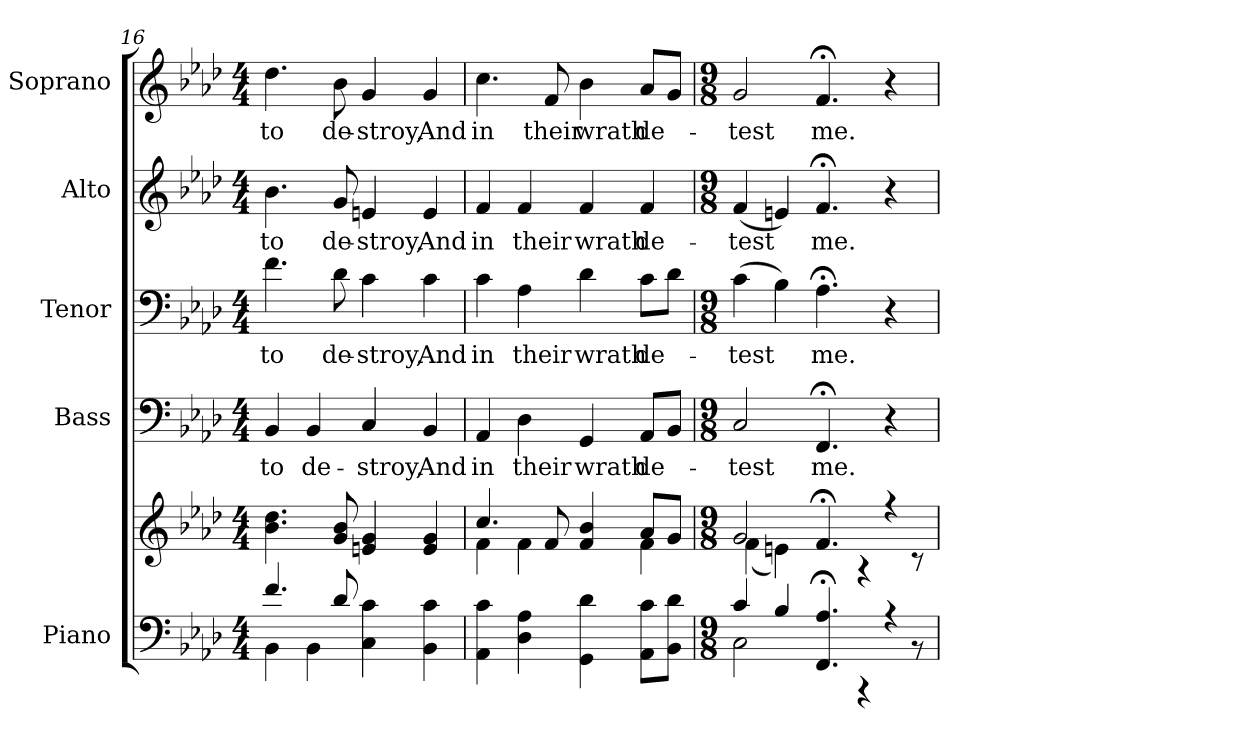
**kern	**kern	**kern	**text	**kern	**text	**kern	**text	**kern	**text
*part5	*part5	*part4	*part4	*part3	*part3	*part2	*part2	*part1	*part1
*staff6	*staff5	*staff4	*staff4	*staff3	*staff3	*staff2	*staff2	*staff1	*staff1
*I"Piano	*	*I"Bass	*	*I"Tenor	*	*I"Alto	*	*I"Soprano	*
*I'Pno.	*	*I'B.	*	*I'T.	*	*I'A.	*	*I'S.	*
!!LO:PB:g=z
*clefF4	*clefG2	*clefF4	*	*clefF4	*	*clefG2	*	*clefG2	*
*k[b-e-a-d-]	*k[b-e-a-d-]	*k[b-e-a-d-]	*	*k[b-e-a-d-]	*	*k[b-e-a-d-]	*	*k[b-e-a-d-]	*
*A-:	*A-:	*A-:	*	*A-:	*	*A-:	*	*A-:	*
*M4/4	*M4/4	*M4/4	*	*M4/4	*	*M4/4	*	*M4/4	*
=16	=16	=16	=16	=16	=16	=16	=16	=16	=16
*^	*	*	*	*	*	*	*	*	*
!	!	!	!	!LO:LY:b:color=#000000	!	!	!	!	!	!
!	!	!	!	!	!	!LO:LY:b:color=#000000	!	!	!	!
!	!	!	!	!	!	!	!	!LO:LY:b:color=#000000	!	!
!	!	!	!	!	!	!	!	!	!	!LO:LY:b:color=#000000
4.fi/	4BB-i\	4.b-i\ 4.dd-i	4BB-i/	to	4.fi\	to	4.b-i\	to	4.dd-i\	to
!	!	!	!	!LO:LY:b:color=#000000	!	!	!	!	!	!
.	4BB-i\	.	4BB-i/	de-	.	.	.	.	.	.
!	!	!	!	!	!	!LO:LY:b:color=#000000	!	!	!	!
!	!	!	!	!	!	!	!	!LO:LY:b:color=#000000	!	!
!	!	!	!	!	!	!	!	!	!	!LO:LY:b:color=#000000
8d-i/	.	8gi/ 8b-i	.	.	8d-i\	de-	8gi/	de-	8b-i\	de-
!	!	!	!	!LO:LY:b:color=#000000	!	!	!	!	!	!
!	!	!	!	!	!	!LO:LY:b:color=#000000	!	!	!	!
!	!	!	!	!	!	!	!	!LO:LY:b:color=#000000	!	!
!	!	!	!	!	!	!	!	!	!	!LO:LY:b:color=#000000
4Ci\ 4ci	2ryy	4eni/ 4gi	4Ci/	-stroy,	4ci\	-stroy,	4eni/	-stroy,	4gi/	-stroy,
!	!	!	!	!LO:LY:b:color=#000000	!	!	!	!	!	!
!	!	!	!	!	!	!LO:LY:b:color=#000000	!	!	!	!
!	!	!	!	!	!	!	!	!LO:LY:b:color=#000000	!	!
!	!	!	!	!	!	!	!	!	!	!LO:LY:b:color=#000000
4BB-i\ 4ci	.	4ei/ 4gi	4BB-i/	And	4ci\	And	4ei/	And	4gi/	And
*v	*v	*	*	*	*	*	*	*	*	*
=17	=17	=17	=17	=17	=17	=17	=17	=17	=17
*	*^	*	*	*	*	*	*	*	*
!	!	!	!	!LO:LY:b:color=#000000	!	!	!	!	!	!
!	!	!	!	!	!	!LO:LY:b:color=#000000	!	!	!	!
!	!	!	!	!	!	!	!	!LO:LY:b:color=#000000	!	!
!	!	!	!	!	!	!	!	!	!	!LO:LY:b:color=#000000
4AA-i\ 4ci	4.cci/	4fi\	4AA-i/	in	4ci\	in	4fi/	in	4.cci\	in
!	!	!	!	!LO:LY:b:color=#000000	!	!	!	!	!	!
!	!	!	!	!	!	!LO:LY:b:color=#000000	!	!	!	!
!	!	!	!	!	!	!	!	!LO:LY:b:color=#000000	!	!
4D-i\ 4A-i	.	4fi\	4D-i\	their	4A-i\	their	4fi/	their	.	.
!	!	!	!	!	!	!	!	!	!	!LO:LY:b:color=#000000
.	8fi/	.	.	.	.	.	.	.	8fi/	their
!	!	!	!	!LO:LY:b:color=#000000	!	!	!	!	!	!
!	!	!	!	!	!	!LO:LY:b:color=#000000	!	!	!	!
!	!	!	!	!	!	!	!	!LO:LY:b:color=#000000	!	!
!	!	!	!	!	!	!	!	!	!	!LO:LY:b:color=#000000
4GGi\ 4d-i	4fi/ 4b-i	4ryy	4GGi/	wrath	4d-i\	wrath	4fi/	wrath	4b-i\	wrath
!	!	!	!	!LO:LY:b:color=#000000	!	!	!	!	!	!
!	!	!	!	!	!	!LO:LY:b:color=#000000	!	!	!	!
!	!	!	!	!	!	!	!	!LO:LY:b:color=#000000	!	!
!	!	!	!	!	!	!	!	!	!	!LO:LY:b:color=#000000
8AA-i\ 8ciL	8a-i/L	4fi\	8AA-i/L	de-	8ci\L	de-	4fi/	de-	8a-i/L	de-
8BB-i\ 8d-iJ	8gi/J	.	8BB-i/J	.	8d-i\J	.	.	.	8gi/J	.
=18	=18	=18	=18	=18	=18	=18	=18	=18	=18	=18
*M9/8	*M9/8	*	*M9/8	*	*M9/8	*	*M9/8	*	*M9/8	*
*^	*	*	*	*	*	*	*	*	*	*
!	!	!	!	!	!LO:LY:b:color=#000000	!	!	!	!	!	!
!	!	!	!	!	!	!	!LO:LY:b:color=#000000	!	!	!	!
!	!	!	!	!	!	!	!	!	!LO:LY:b:color=#000000	!	!
!	!	!	!	!	!	!	!	!	!	!	!LO:LY:b:color=#000000
4ci/	2Ci\	2gi/	(4fi\	2Ci/	-test	(4ci\	-test	(4fi/	-test	2gi/	-test
4B-i/	.	.	4eni\)	.	.	4B-i\)	.	4eni/)	.	.	.
!	!	!	!	!	!LO:LY:b:color=#000000	!	!	!	!	!	!
!	!	!	!	!	!	!	!LO:LY:b:color=#000000	!	!	!	!
!	!	!	!	!	!	!	!	!	!LO:LY:b:color=#000000	!	!
!	!	!	!	!	!	!	!	!	!	!	!LO:LY:b:color=#000000
4.FFi/; 4.A-i;	4ryy	4.f;i/	4ryy	4.FF;i/	me.	4.A-;i\	me.	4.f;i/	me.	4.f;i/	me.
.	4r	.	4r	.	.	.	.	.	.	.	.
4r	.	4r	.	4r	.	4r	.	4r	.	4r	.
.	8r	.	8r	.	.	.	.	.	.	.	.
*v	*v	*	*	*	*	*	*	*	*	*	*
*	*v	*v	*	*	*	*	*	*	*	*
=	=	=	=	=	=	=	=	=	=
*-	*-	*-	*-	*-	*-	*-	*-	*-	*-
